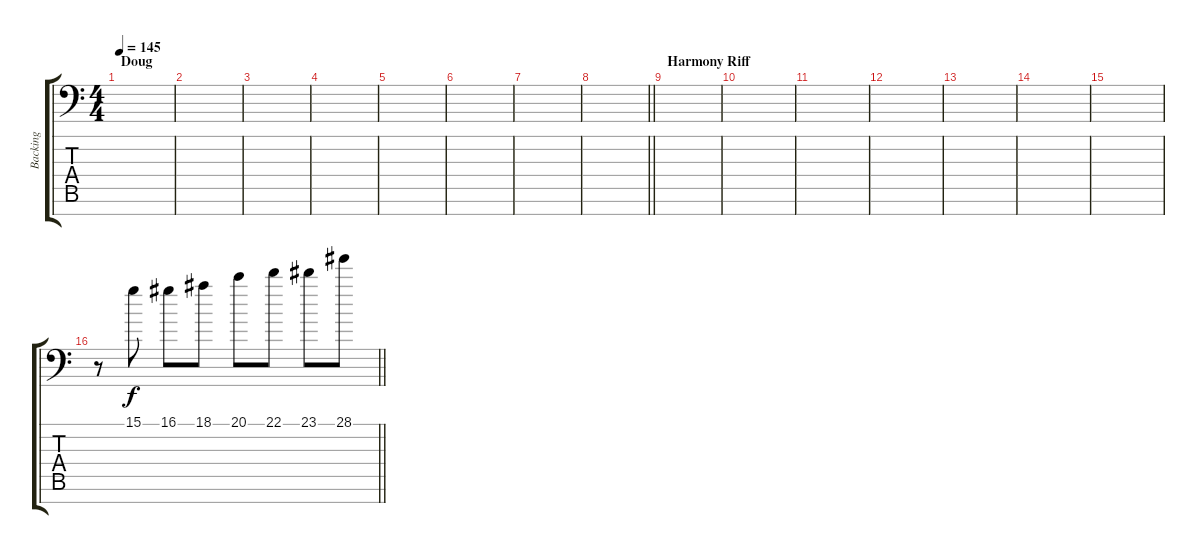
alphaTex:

\track ("Backing" "Backing") {instrument acousticgrandpiano}
\staff {score tabs}
\tuning (E4 B3 G3 D3 G2 C2 A1) {hide}
\ts (4 4)
\section ("" "Doug")
\tempo 145
\clef f4
\ks c
|
|
|
|
|
|
|
\barLineRight lightlight
|
\section ("" "Harmony Riff")
|
|
|
|
|
|
|
\barLineRight lightlight
r.8{instrument acousticgrandpiano} 15.1.8 16.1.8 18.1.8 20.1.8 22.1.8 23.1.8 28.1.8
